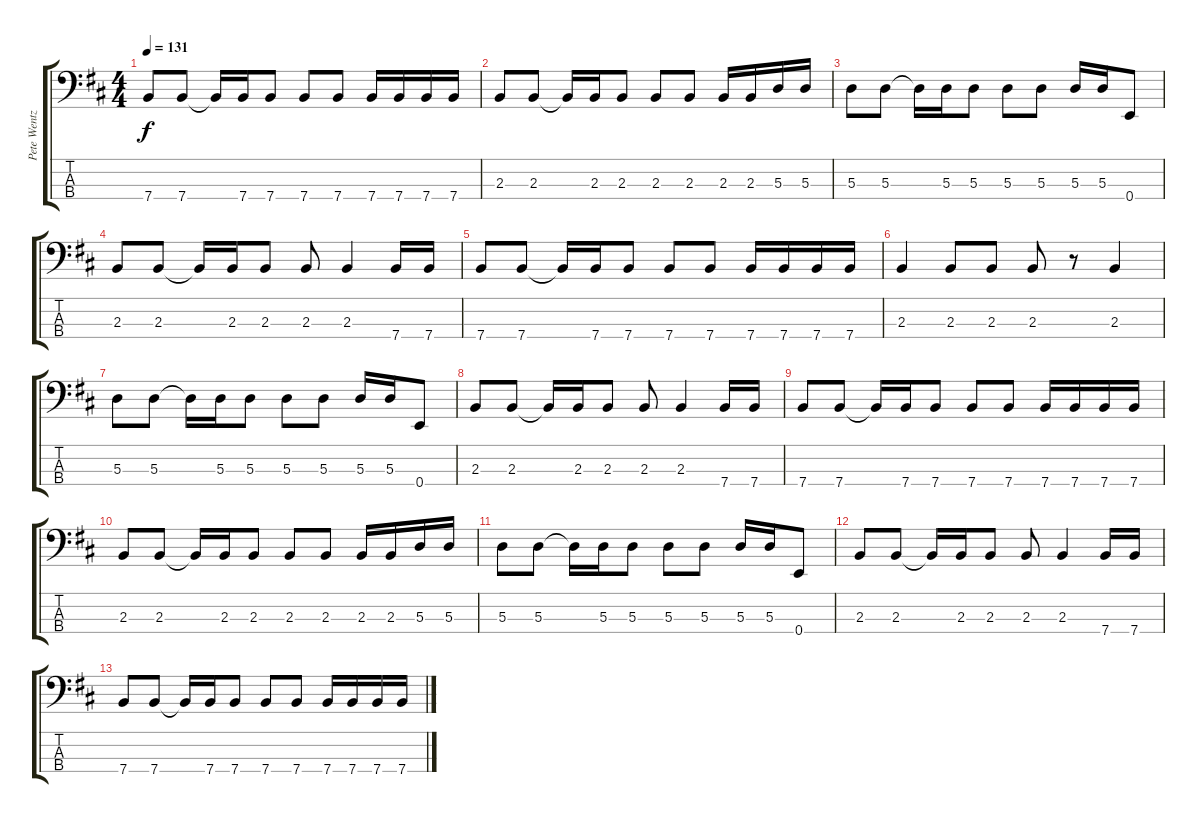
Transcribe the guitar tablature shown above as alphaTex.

\track ("Pete Wentz" "Pete Wentz") {instrument electricbasspick}
\staff {score tabs}
\tuning (G2 D2 A1 E1) {hide}
\ts (4 4)
\tempo 131
\clef f4
\ks d
7.4.8{dy f} 7.4.8 7.4{t}.16 7.4.16 7.4.8 7.4.8 7.4.8 7.4.16 7.4.16 7.4.16 7.4.16 |
2.3.8 2.3.8 2.3{t}.16 2.3.16 2.3.8 2.3.8 2.3.8 2.3.16 2.3.16 5.3.16 5.3.16 |
5.3.8 5.3.8 5.3{t}.16 5.3.16 5.3.8 5.3.8 5.3.8 5.3.16 5.3.16 0.4.8 |
2.3.8 2.3.8 2.3{t}.16 2.3.16 2.3.8 2.3.8 2.3.4 7.4.16 7.4.16 |
7.4.8 7.4.8 7.4{t}.16 7.4.16 7.4.8 7.4.8 7.4.8 7.4.16 7.4.16 7.4.16 7.4.16 |
2.3.4 2.3.8 2.3.8 2.3.8 r.8 2.3.4 |
5.3.8 5.3.8 5.3{t}.16 5.3.16 5.3.8 5.3.8 5.3.8 5.3.16 5.3.16 0.4.8 |
2.3.8 2.3.8 2.3{t}.16 2.3.16 2.3.8 2.3.8 2.3.4 7.4.16 7.4.16 |
7.4.8 7.4.8 7.4{t}.16 7.4.16 7.4.8 7.4.8 7.4.8 7.4.16 7.4.16 7.4.16 7.4.16 |
2.3.8 2.3.8 2.3{t}.16 2.3.16 2.3.8 2.3.8 2.3.8 2.3.16 2.3.16 5.3.16 5.3.16 |
5.3.8 5.3.8 5.3{t}.16 5.3.16 5.3.8 5.3.8 5.3.8 5.3.16 5.3.16 0.4.8 |
2.3.8 2.3.8 2.3{t}.16 2.3.16 2.3.8 2.3.8 2.3.4 7.4.16 7.4.16 |
7.4.8 7.4.8 7.4{t}.16 7.4.16 7.4.8 7.4.8 7.4.8 7.4.16 7.4.16 7.4.16 7.4.16
